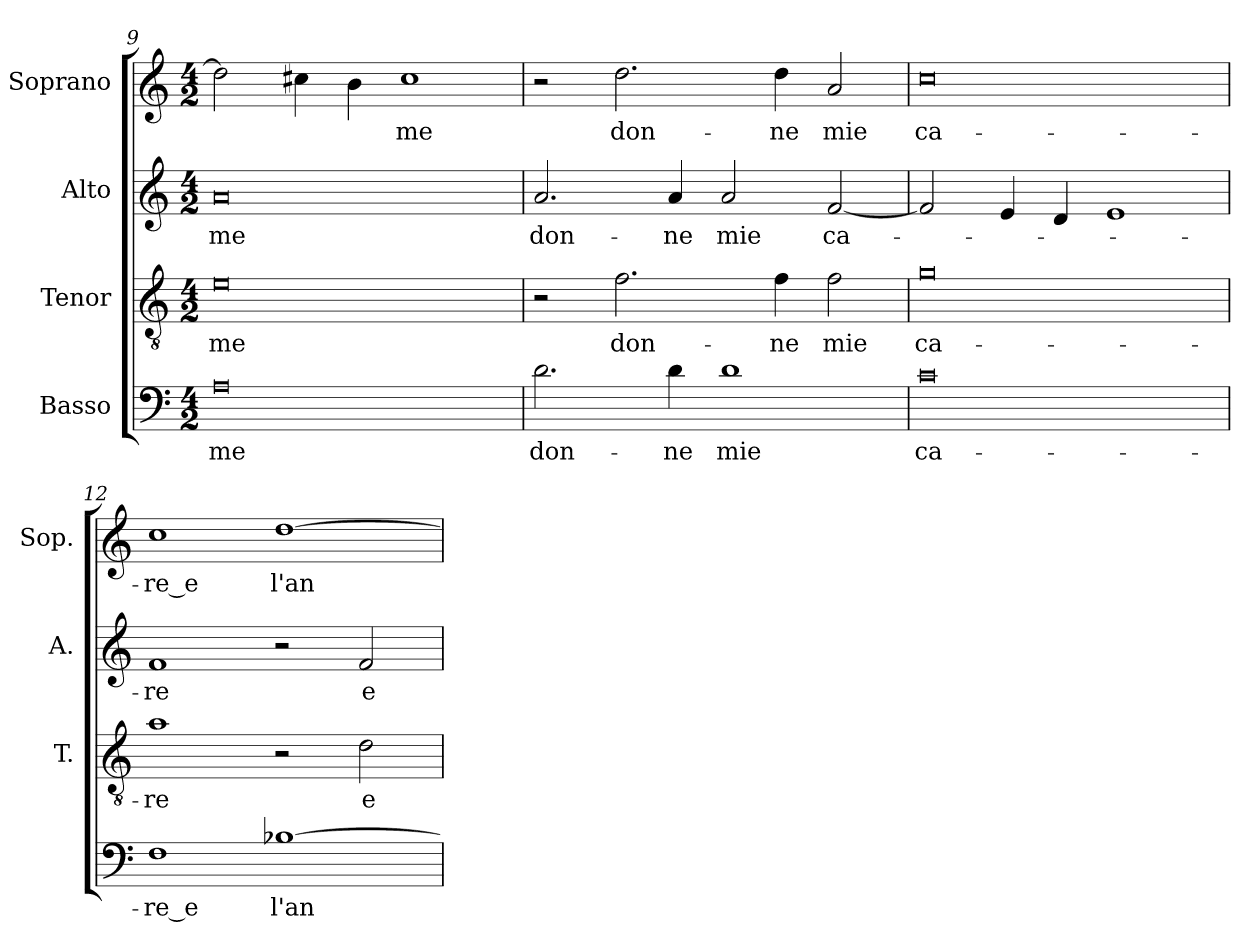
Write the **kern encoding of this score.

**kern	**text	**kern	**text	**kern	**text	**kern	**text
*part4	*part4	*part3	*part3	*part2	*part2	*part1	*part1
*staff4	*staff4	*staff3	*staff3	*staff2	*staff2	*staff1	*staff1
*I"Basso	*	*I"Tenor	*	*I"Alto	*	*I"Soprano	*
*	*	*I'T.	*	*I'A.	*	*I'Sop.	*
*clefF4	*	*clefGv2	*	*clefG2	*	*clefG2	*
*	*	*ITrd7c12	*	*	*	*	*
*k[]	*	*k[]	*	*k[]	*	*k[]	*
*C:	*	*C:	*	*C:	*	*C:	*
*M4/2	*	*M4/2	*	*M4/2	*	*M4/2	*
=9	=9	=9	=9	=9	=9	=9	=9
!	!LO:LY:b:color=#000000	!	!	!	!	!	!
!	!	!	!LO:LY:b:color=#000000	!	!	!	!
!	!	!	!	!	!LO:LY:b:color=#000000	!	!
0Ai	-me	0Ei	-me	0ai	-me	2ddi\]	.
.	.	.	.	.	.	4cc#Xi\	.
.	.	.	.	.	.	4bi\	.
!	!	!	!	!	!	!	!LO:LY:b:color=#000000
.	.	.	.	.	.	1cc#i	-me
=10	=10	=10	=10	=10	=10	=10	=10
!	!LO:LY:b:color=#000000	!	!	!	!	!	!
!	!	!	!	!	!LO:LY:b:color=#000000	!	!
2.di\	don-	2r	.	2.ai/	don-	2r	.
!	!	!	!LO:LY:b:color=#000000	!	!	!	!
!	!	!	!	!	!	!	!LO:LY:b:color=#000000
.	.	2.Fi\	don-	.	.	2.ddi\	don-
!	!LO:LY:b:color=#000000	!	!	!	!	!	!
!	!	!	!	!	!LO:LY:b:color=#000000	!	!
4di\	-ne	.	.	4ai/	-ne	.	.
!	!LO:LY:b:color=#000000	!	!	!	!	!	!
!	!	!	!	!	!LO:LY:b:color=#000000	!	!
1di	mie	.	.	2ai/	mie	.	.
!	!	!	!LO:LY:b:color=#000000	!	!	!	!
!	!	!	!	!	!	!	!LO:LY:b:color=#000000
.	.	4Fi\	-ne	.	.	4ddi\	-ne
!	!	!	!LO:LY:b:color=#000000	!	!	!	!
!	!	!	!	!	!LO:LY:b:color=#000000	!	!
!	!	!	!	!	!	!	!LO:LY:b:color=#000000
.	.	2Fi\	mie	[<2fi/	ca-	2ai/	mie
=11	=11	=11	=11	=11	=11	=11	=11
!	!LO:LY:b:color=#000000	!	!	!	!	!	!
!	!	!	!LO:LY:b:color=#000000	!	!	!	!
!	!	!	!	!	!	!	!LO:LY:b:color=#000000
0ci	ca-	0Gi	ca-	2fi/]	.	0cci	ca-
.	.	.	.	4ei/	.	.	.
.	.	.	.	4di/	.	.	.
.	.	.	.	1ei	.	.	.
!!LO:LB:g=z
=12	=12	=12	=12	=12	=12	=12	=12
!	!LO:LY:b:color=#000000	!	!	!	!	!	!
!	!	!	!LO:LY:b:color=#000000	!	!	!	!
!	!	!	!	!	!LO:LY:b:color=#000000	!	!
!	!	!	!	!	!	!	!LO:LY:b:color=#000000
1Fi	-re_e	1Ai	-re	1fi	-re	1cci	-re_e
!	!LO:LY:b:color=#000000	!	!	!	!	!	!
!	!	!	!	!	!	!	!LO:LY:b:color=#000000
[>1B-Xi	l'an-	2r	.	2r	.	[>1ddi	l'an-
!	!	!	!LO:LY:b:color=#000000	!	!	!	!
!	!	!	!	!	!LO:LY:b:color=#000000	!	!
.	.	2Di\	e	2fi/	e	.	.
=	=	=	=	=	=	=	=
*-	*-	*-	*-	*-	*-	*-	*-
